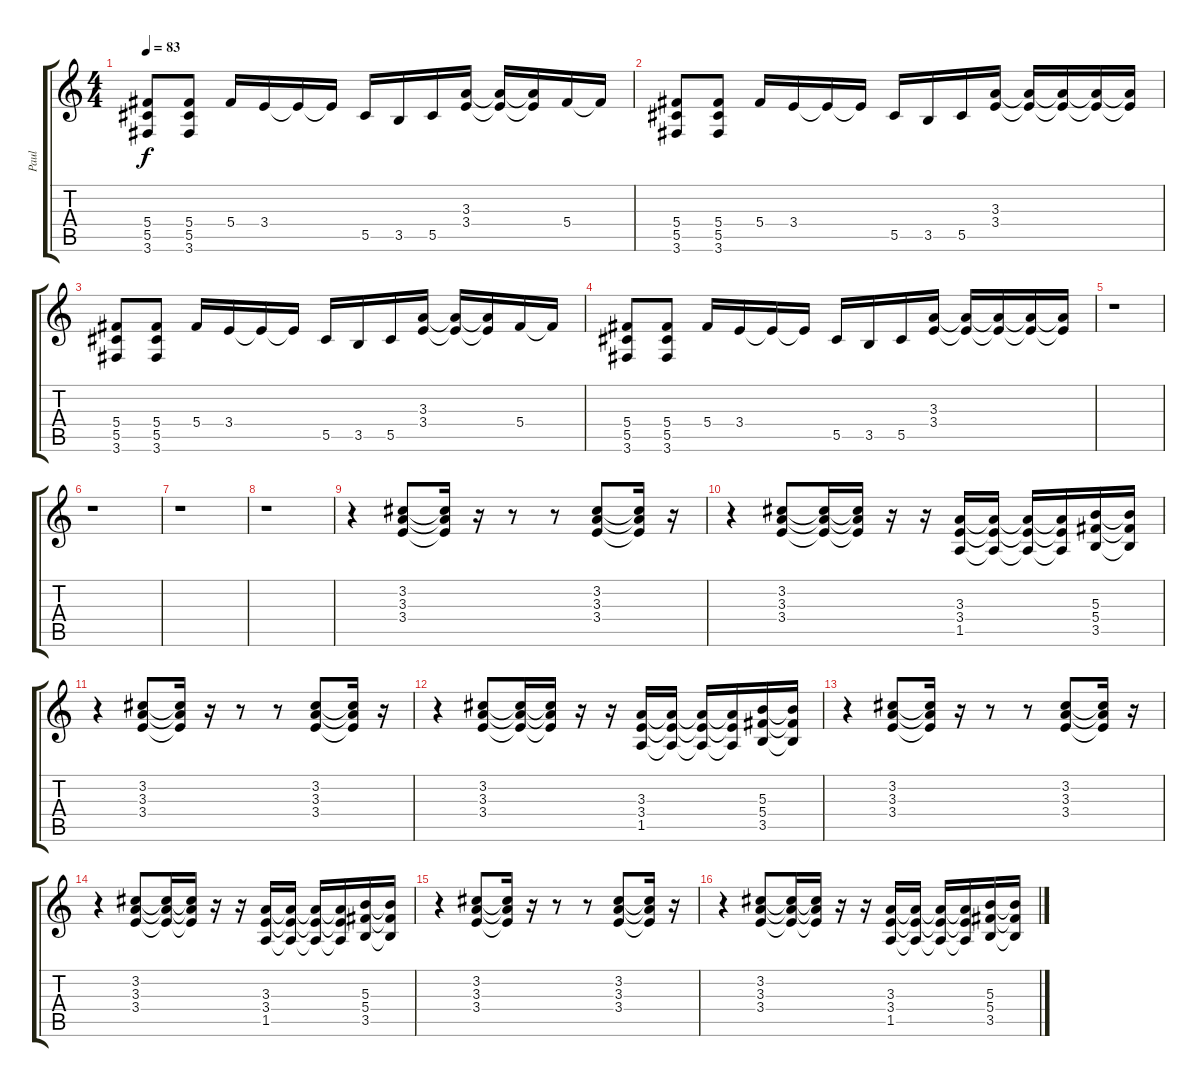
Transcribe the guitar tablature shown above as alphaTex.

\track ("Paul" "Paul") {instrument distortionguitar}
\staff {score tabs}
\tuning (Eb4 Bb3 Gb3 Db3 Ab2 Eb2) {hide}
\ts (4 4)
\tempo 83
\clef g2
\ks c
(5.4 5.5 3.6).8{dy f} (5.4 5.5 3.6).8 5.4.16 3.4.16 3.4{t}.16 3.4{t}.16 5.5.16 3.5.16 5.5.16 (3.3 3.4).16 (3.3{t} 3.4{t}).16 (3.3{t} 3.4{t}).16 5.4.16 5.4{t}.16 |
(5.4 5.5 3.6).8 (5.4 5.5 3.6).8 5.4.16 3.4.16 3.4{t}.16 3.4{t}.16 5.5.16 3.5.16 5.5.16 (3.3 3.4).16 (3.3{t} 3.4{t}).16 (3.3{t} 3.4{t}).16 (3.3{t} 3.4{t}).16 (3.3{t} 3.4{t}).16 |
(5.4 5.5 3.6).8 (5.4 5.5 3.6).8 5.4.16 3.4.16 3.4{t}.16 3.4{t}.16 5.5.16 3.5.16 5.5.16 (3.3 3.4).16 (3.3{t} 3.4{t}).16 (3.3{t} 3.4{t}).16 5.4.16 5.4{t}.16 |
(5.4 5.5 3.6).8 (5.4 5.5 3.6).8 5.4.16 3.4.16 3.4{t}.16 3.4{t}.16 5.5.16 3.5.16 5.5.16 (3.3 3.4).16 (3.3{t} 3.4{t}).16 (3.3{t} 3.4{t}).16 (3.3{t} 3.4{t}).16 (3.3{t} 3.4{t}).16 |
r.1 |
r.1 |
r.1 |
r.1 |
r.4 (3.2 3.3 3.4).8 (3.2{t} 3.3{t} 3.4{t}).16 r.16 r.8 r.8 (3.2 3.3 3.4).8 (3.2{t} 3.3{t} 3.4{t}).16 r.16 |
r.4 (3.2 3.3 3.4).8 (3.2{t} 3.3{t} 3.4{t}).16 (3.2{t} 3.3{t} 3.4{t}).16 r.16 r.16 (3.3 3.4 1.5).16 (3.3{t} 3.4{t} 1.5{t}).16 (3.3{t} 3.4{t} 1.5{t}).16 (3.3{t} 3.4{t} 1.5{t}).16 (5.3 5.4 3.5).16 (5.3{t} 5.4{t} 3.5{t}).16 |
r.4 (3.2 3.3 3.4).8 (3.2{t} 3.3{t} 3.4{t}).16 r.16 r.8 r.8 (3.2 3.3 3.4).8 (3.2{t} 3.3{t} 3.4{t}).16 r.16 |
r.4 (3.2 3.3 3.4).8 (3.2{t} 3.3{t} 3.4{t}).16 (3.2{t} 3.3{t} 3.4{t}).16 r.16 r.16 (3.3 3.4 1.5).16 (3.3{t} 3.4{t} 1.5{t}).16 (3.3{t} 3.4{t} 1.5{t}).16 (3.3{t} 3.4{t} 1.5{t}).16 (5.3 5.4 3.5).16 (5.3{t} 5.4{t} 3.5{t}).16 |
r.4 (3.2 3.3 3.4).8 (3.2{t} 3.3{t} 3.4{t}).16 r.16 r.8 r.8 (3.2 3.3 3.4).8 (3.2{t} 3.3{t} 3.4{t}).16 r.16 |
r.4 (3.2 3.3 3.4).8 (3.2{t} 3.3{t} 3.4{t}).16 (3.2{t} 3.3{t} 3.4{t}).16 r.16 r.16 (3.3 3.4 1.5).16 (3.3{t} 3.4{t} 1.5{t}).16 (3.3{t} 3.4{t} 1.5{t}).16 (3.3{t} 3.4{t} 1.5{t}).16 (5.3 5.4 3.5).16 (5.3{t} 5.4{t} 3.5{t}).16 |
r.4 (3.2 3.3 3.4).8 (3.2{t} 3.3{t} 3.4{t}).16 r.16 r.8 r.8 (3.2 3.3 3.4).8 (3.2{t} 3.3{t} 3.4{t}).16 r.16 |
r.4 (3.2 3.3 3.4).8 (3.2{t} 3.3{t} 3.4{t}).16 (3.2{t} 3.3{t} 3.4{t}).16 r.16 r.16 (3.3 3.4 1.5).16 (3.3{t} 3.4{t} 1.5{t}).16 (3.3{t} 3.4{t} 1.5{t}).16 (3.3{t} 3.4{t} 1.5{t}).16 (5.3 5.4 3.5).16 (5.3{t} 5.4{t} 3.5{t}).16
